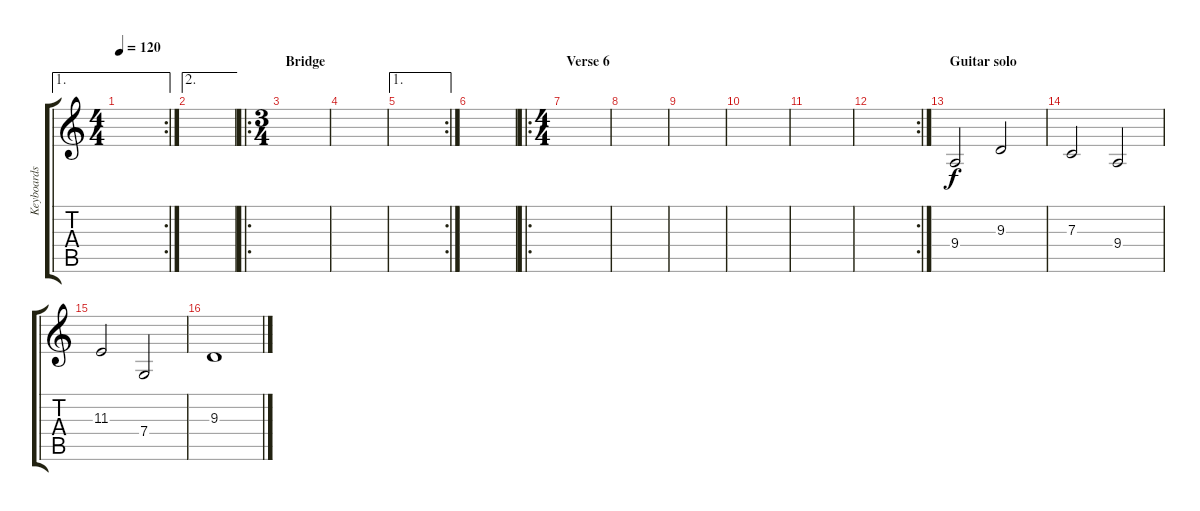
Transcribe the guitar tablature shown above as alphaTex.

\track ("Keyboards 2" "Keyboards ") {instrument tubularbells}
\staff {score tabs}
\tuning (D4 A3 F3 C3 G2 D2) {hide}
\ae 1
\rc 2
\ts (4 4)
\tempo 120
\clef g2
\ks c
|
\ae 2
|
\ro
\ts (3 4)
\section ("" "Bridge")
|
|
\ae 1
\rc 2
|
|
\ro
\ts (4 4)
\section ("" "Verse 6")
|
|
|
|
|
\rc 2
|
\section ("" "Guitar solo")
9.4.2{dy f} 9.3.2 |
7.3.2 9.4.2 |
11.3.2 7.4.2 |
9.3.1
